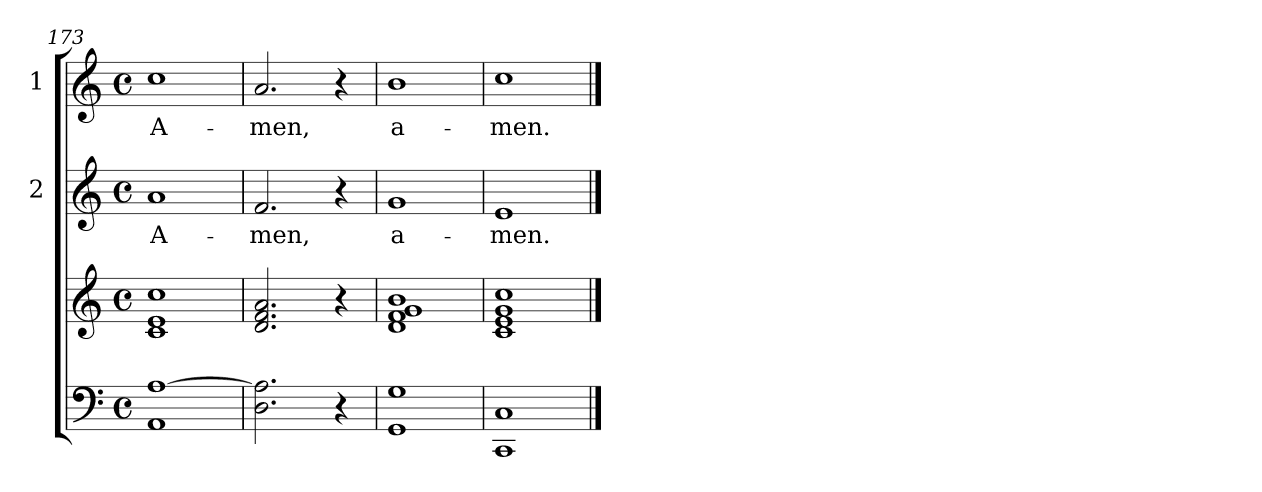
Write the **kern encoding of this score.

**kern	**kern	**kern	**text	**kern	**text
*part3	*part3	*part2	*part2	*part1	*part1
*staff4	*staff3	*staff2	*staff2	*staff1	*staff1
*	*	*I"2	*	*I"1	*
*clefF4	*clefG2	*clefG2	*	*clefG2	*
*k[]	*k[]	*k[]	*	*k[]	*
*C:	*C:	*C:	*	*C:	*
*M4/4	*M4/4	*M4/4	*	*M4/4	*
*met(c)	*met(c)	*met(c)	*	*met(c)	*
=173	=173	=173	=173	=173	=173
!	!	!	!LO:LY:b	!	!LO:LY:b
1AA [1A	1c 1e 1cc	1a	A-	1cc	A-
=174	=174	=174	=174	=174	=174
!	!	!	!LO:LY:b	!	!LO:LY:b
2.D\ 2.A\]	2.d/ 2.f/ 2.a/	2.f/	-men,	2.a/	-men,
4r	4r	4r	.	4r	.
=175	=175	=175	=175	=175	=175
!	!	!	!LO:LY:b	!	!LO:LY:b
1GG 1G	1d 1f 1g 1b	1g	a-	1b	a-
=176	=176	=176	=176	=176	=176
!	!	!	!LO:LY:b	!	!LO:LY:b
1CC 1C	1c 1e 1g 1cc	1e	-men.	1cc	-men.
==	==	==	==	==	==
*-	*-	*-	*-	*-	*-
